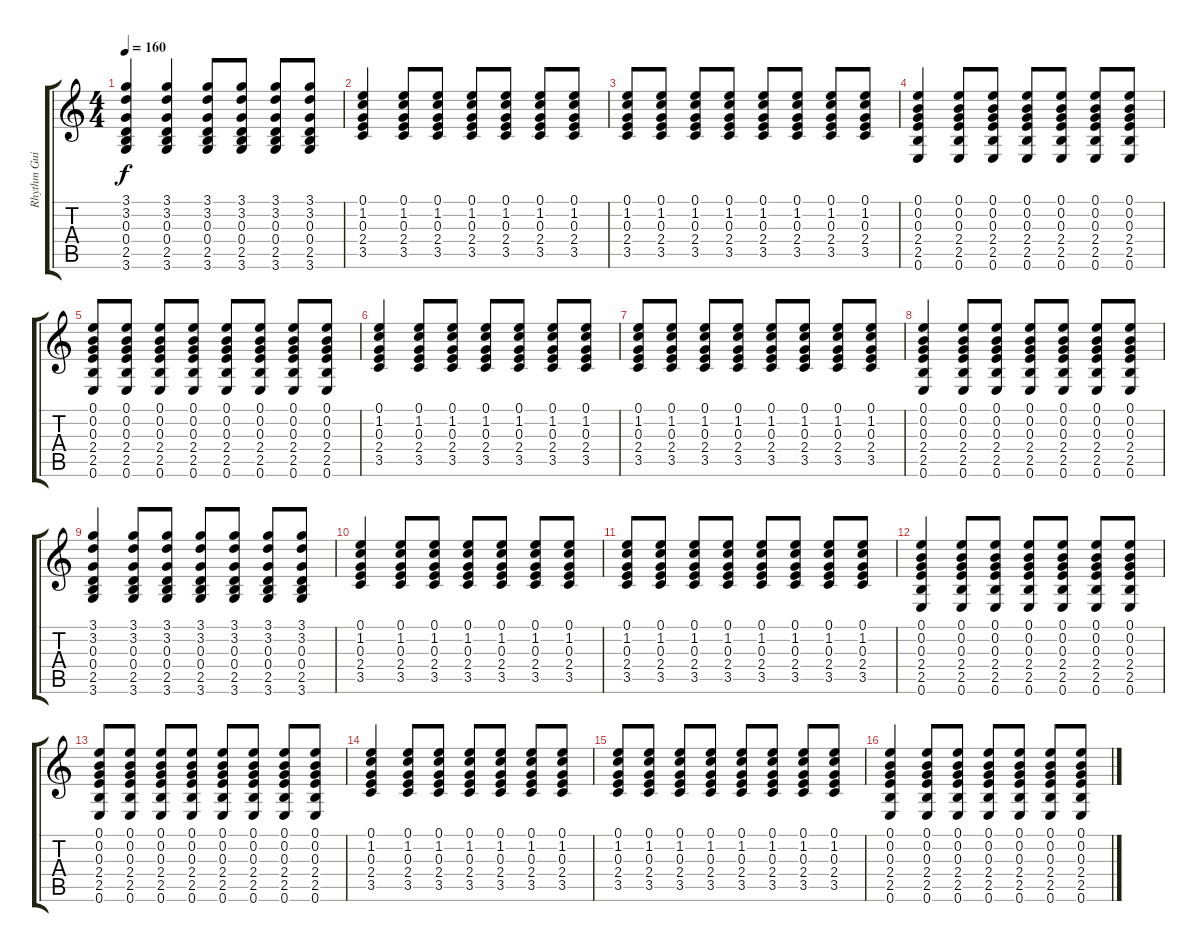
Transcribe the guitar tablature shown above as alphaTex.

\track ("Rhythm Guitar" "Rhythm Gui") {instrument acousticguitarsteel}
\staff {score tabs}
\tuning (E4 B3 G3 D3 A2 E2) {hide}
\ts (4 4)
\tempo 160
\clef g2
\ks c
(3.1 3.2 0.3 0.4 2.5 3.6).4{dy f} (3.1 3.2 0.3 0.4 2.5 3.6).4 (3.1 3.2 0.3 0.4 2.5 3.6).8 (3.1 3.2 0.3 0.4 2.5 3.6).8 (3.1 3.2 0.3 0.4 2.5 3.6).8 (3.1 3.2 0.3 0.4 2.5 3.6).8 |
(0.1 1.2 0.3 2.4 3.5).4 (0.1 1.2 0.3 2.4 3.5).8 (0.1 1.2 0.3 2.4 3.5).8 (0.1 1.2 0.3 2.4 3.5).8 (0.1 1.2 0.3 2.4 3.5).8 (0.1 1.2 0.3 2.4 3.5).8 (0.1 1.2 0.3 2.4 3.5).8 |
(0.1 1.2 0.3 2.4 3.5).8 (0.1 1.2 0.3 2.4 3.5).8 (0.1 1.2 0.3 2.4 3.5).8 (0.1 1.2 0.3 2.4 3.5).8 (0.1 1.2 0.3 2.4 3.5).8 (0.1 1.2 0.3 2.4 3.5).8 (0.1 1.2 0.3 2.4 3.5).8 (0.1 1.2 0.3 2.4 3.5).8 |
(0.1 0.2 0.3 2.4 2.5 0.6).4 (0.1 0.2 0.3 2.4 2.5 0.6).8 (0.1 0.2 0.3 2.4 2.5 0.6).8 (0.1 0.2 0.3 2.4 2.5 0.6).8 (0.1 0.2 0.3 2.4 2.5 0.6).8 (0.1 0.2 0.3 2.4 2.5 0.6).8 (0.1 0.2 0.3 2.4 2.5 0.6).8 |
(0.1 0.2 0.3 2.4 2.5 0.6).8 (0.1 0.2 0.3 2.4 2.5 0.6).8 (0.1 0.2 0.3 2.4 2.5 0.6).8 (0.1 0.2 0.3 2.4 2.5 0.6).8 (0.1 0.2 0.3 2.4 2.5 0.6).8 (0.1 0.2 0.3 2.4 2.5 0.6).8 (0.1 0.2 0.3 2.4 2.5 0.6).8 (0.1 0.2 0.3 2.4 2.5 0.6).8 |
(0.1 1.2 0.3 2.4 3.5).4 (0.1 1.2 0.3 2.4 3.5).8 (0.1 1.2 0.3 2.4 3.5).8 (0.1 1.2 0.3 2.4 3.5).8 (0.1 1.2 0.3 2.4 3.5).8 (0.1 1.2 0.3 2.4 3.5).8 (0.1 1.2 0.3 2.4 3.5).8 |
(0.1 1.2 0.3 2.4 3.5).8 (0.1 1.2 0.3 2.4 3.5).8 (0.1 1.2 0.3 2.4 3.5).8 (0.1 1.2 0.3 2.4 3.5).8 (0.1 1.2 0.3 2.4 3.5).8 (0.1 1.2 0.3 2.4 3.5).8 (0.1 1.2 0.3 2.4 3.5).8 (0.1 1.2 0.3 2.4 3.5).8 |
(0.1 0.2 0.3 2.4 2.5 0.6).4 (0.1 0.2 0.3 2.4 2.5 0.6).8 (0.1 0.2 0.3 2.4 2.5 0.6).8 (0.1 0.2 0.3 2.4 2.5 0.6).8 (0.1 0.2 0.3 2.4 2.5 0.6).8 (0.1 0.2 0.3 2.4 2.5 0.6).8 (0.1 0.2 0.3 2.4 2.5 0.6).8 |
(3.1 3.2 0.3 0.4 2.5 3.6).4 (3.1 3.2 0.3 0.4 2.5 3.6).8 (3.1 3.2 0.3 0.4 2.5 3.6).8 (3.1 3.2 0.3 0.4 2.5 3.6).8 (3.1 3.2 0.3 0.4 2.5 3.6).8 (3.1 3.2 0.3 0.4 2.5 3.6).8 (3.1 3.2 0.3 0.4 2.5 3.6).8 |
(0.1 1.2 0.3 2.4 3.5).4 (0.1 1.2 0.3 2.4 3.5).8 (0.1 1.2 0.3 2.4 3.5).8 (0.1 1.2 0.3 2.4 3.5).8 (0.1 1.2 0.3 2.4 3.5).8 (0.1 1.2 0.3 2.4 3.5).8 (0.1 1.2 0.3 2.4 3.5).8 |
(0.1 1.2 0.3 2.4 3.5).8 (0.1 1.2 0.3 2.4 3.5).8 (0.1 1.2 0.3 2.4 3.5).8 (0.1 1.2 0.3 2.4 3.5).8 (0.1 1.2 0.3 2.4 3.5).8 (0.1 1.2 0.3 2.4 3.5).8 (0.1 1.2 0.3 2.4 3.5).8 (0.1 1.2 0.3 2.4 3.5).8 |
(0.1 0.2 0.3 2.4 2.5 0.6).4 (0.1 0.2 0.3 2.4 2.5 0.6).8 (0.1 0.2 0.3 2.4 2.5 0.6).8 (0.1 0.2 0.3 2.4 2.5 0.6).8 (0.1 0.2 0.3 2.4 2.5 0.6).8 (0.1 0.2 0.3 2.4 2.5 0.6).8 (0.1 0.2 0.3 2.4 2.5 0.6).8 |
(0.1 0.2 0.3 2.4 2.5 0.6).8 (0.1 0.2 0.3 2.4 2.5 0.6).8 (0.1 0.2 0.3 2.4 2.5 0.6).8 (0.1 0.2 0.3 2.4 2.5 0.6).8 (0.1 0.2 0.3 2.4 2.5 0.6).8 (0.1 0.2 0.3 2.4 2.5 0.6).8 (0.1 0.2 0.3 2.4 2.5 0.6).8 (0.1 0.2 0.3 2.4 2.5 0.6).8 |
(0.1 1.2 0.3 2.4 3.5).4 (0.1 1.2 0.3 2.4 3.5).8 (0.1 1.2 0.3 2.4 3.5).8 (0.1 1.2 0.3 2.4 3.5).8 (0.1 1.2 0.3 2.4 3.5).8 (0.1 1.2 0.3 2.4 3.5).8 (0.1 1.2 0.3 2.4 3.5).8 |
(0.1 1.2 0.3 2.4 3.5).8 (0.1 1.2 0.3 2.4 3.5).8 (0.1 1.2 0.3 2.4 3.5).8 (0.1 1.2 0.3 2.4 3.5).8 (0.1 1.2 0.3 2.4 3.5).8 (0.1 1.2 0.3 2.4 3.5).8 (0.1 1.2 0.3 2.4 3.5).8 (0.1 1.2 0.3 2.4 3.5).8 |
(0.1 0.2 0.3 2.4 2.5 0.6).4 (0.1 0.2 0.3 2.4 2.5 0.6).8 (0.1 0.2 0.3 2.4 2.5 0.6).8 (0.1 0.2 0.3 2.4 2.5 0.6).8 (0.1 0.2 0.3 2.4 2.5 0.6).8 (0.1 0.2 0.3 2.4 2.5 0.6).8 (0.1 0.2 0.3 2.4 2.5 0.6).8
